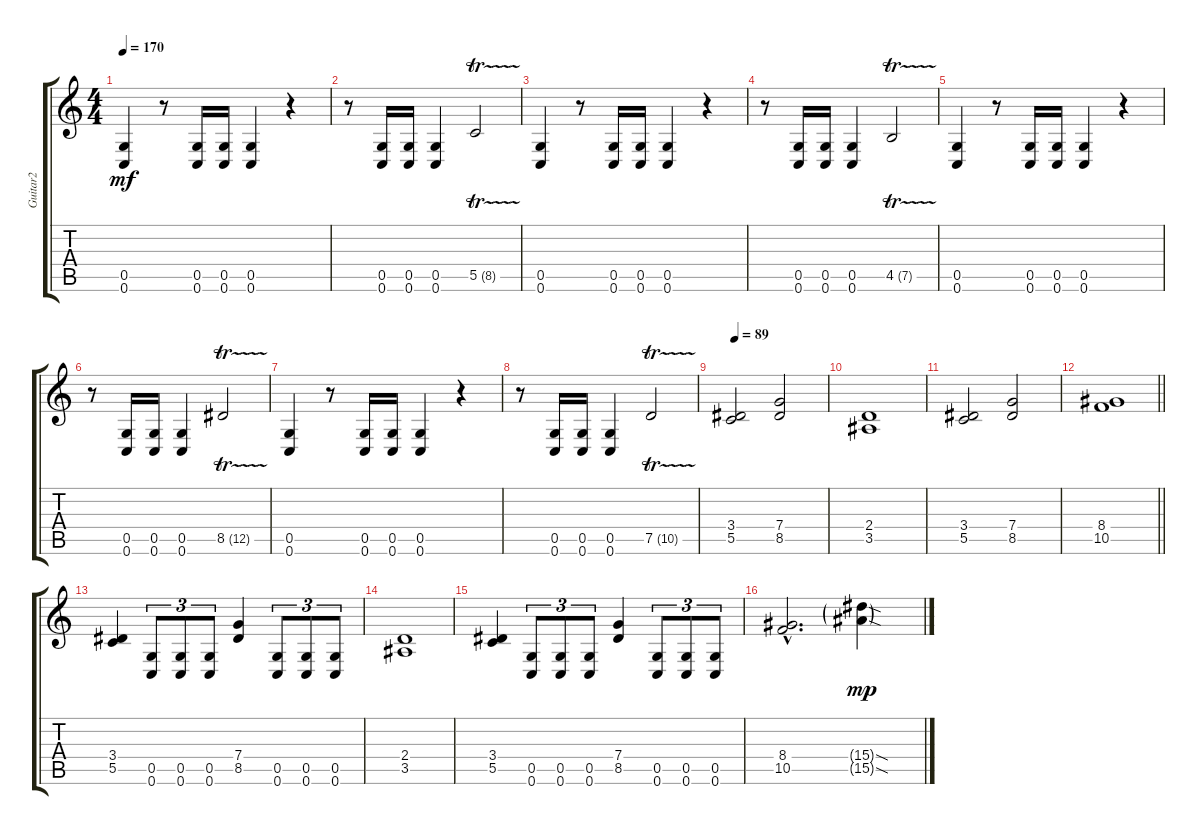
\track ("Guitar2" "Guitar2") {instrument distortionguitar}
\staff {score tabs}
\tuning (D4 A3 F3 C3 G2 C2) {hide}
\ts (4 4)
\tempo 170
\clef g2
\ks c
(0.5 0.6).4{dy mf} r.8 (0.5 0.6).16 (0.5 0.6).16 (0.5 0.6).4 r.4 |
r.8 (0.5 0.6).16 (0.5 0.6).16 (0.5 0.6).4 5.5{tr (8 32)}.2 |
(0.5 0.6).4 r.8 (0.5 0.6).16 (0.5 0.6).16 (0.5 0.6).4 r.4 |
r.8 (0.5 0.6).16 (0.5 0.6).16 (0.5 0.6).4 4.5{tr (7 32)}.2 |
(0.5 0.6).4 r.8 (0.5 0.6).16 (0.5 0.6).16 (0.5 0.6).4 r.4 |
r.8 (0.5 0.6).16 (0.5 0.6).16 (0.5 0.6).4 8.5{tr (12 32)}.2 |
(0.5 0.6).4 r.8 (0.5 0.6).16 (0.5 0.6).16 (0.5 0.6).4 r.4 |
r.8 (0.5 0.6).16 (0.5 0.6).16 (0.5 0.6).4 7.5{tr (10 32)}.2 |
\tempo 89
(3.4 5.5).2 (7.4 8.5).2 |
(2.4 3.5).1 |
(3.4 5.5).2 (7.4 8.5).2 |
\barLineRight lightlight
(8.4 10.5).1 |
(3.4 5.5).4 (0.5 0.6).8{tu (3 2)} (0.5 0.6).8{tu (3 2)} (0.5 0.6).8{tu (3 2)} (7.4 8.5).4 (0.5 0.6).8{tu (3 2)} (0.5 0.6).8{tu (3 2)} (0.5 0.6).8{tu (3 2)} |
(2.4 3.5).1 |
(3.4 5.5).4 (0.5 0.6).8{tu (3 2)} (0.5 0.6).8{tu (3 2)} (0.5 0.6).8{tu (3 2)} (7.4 8.5).4 (0.5 0.6).8{tu (3 2)} (0.5 0.6).8{tu (3 2)} (0.5 0.6).8{tu (3 2)} |
(8.4{hac} 10.5{hac}).2{d} (15.4{sod g} 15.5{sod g}).4{dy mp}
